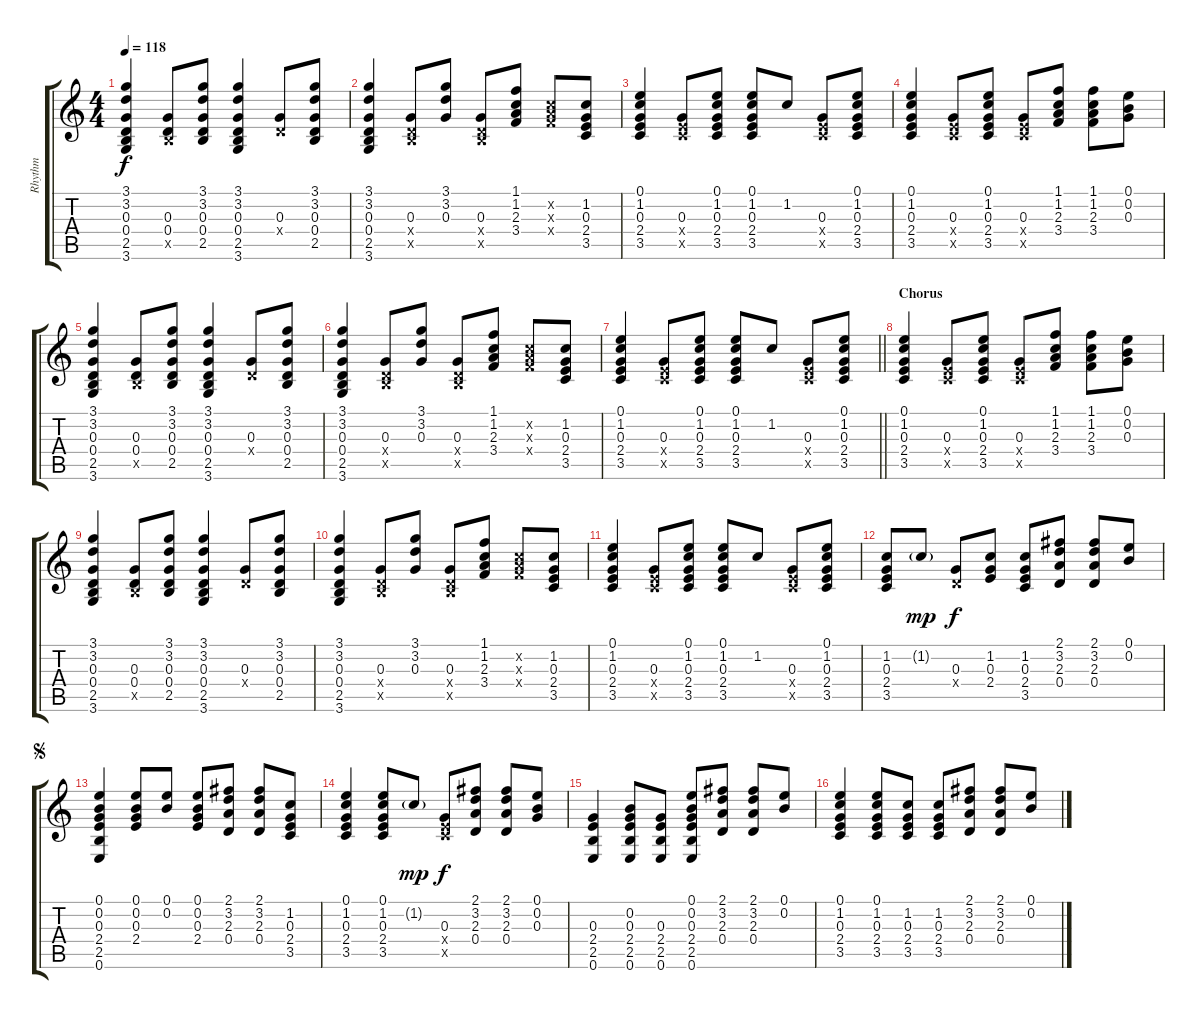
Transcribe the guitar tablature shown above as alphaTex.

\track ("Rhythm" "Rhythm") {instrument acousticguitarsteel}
\staff {score tabs}
\tuning (E4 B3 G3 D3 A2 E2) {hide}
\ts (4 4)
\tempo 118
\clef g2
\ks c
(3.1 3.2 0.3 0.4 2.5 3.6).4{dy f} (0.3 0.4 2.5{x}).8 (3.1 3.2 0.3 0.4 2.5).8 (3.1 3.2 0.3 0.4 2.5 3.6).4 (0.3 0.4{x}).8 (3.1 3.2 0.3 0.4 2.5).8 |
(3.1 3.2 0.3 0.4 2.5 3.6).4 (0.3 0.4{x} 2.5{x}).8 (3.1 3.2 0.3).8 (0.3 0.4{x} 2.5{x}).8 (1.1 1.2 2.3 3.4).8 (1.2{x} 2.3{x} 3.4{x}).8 (1.2 0.3 2.4 3.5).8 |
(0.1 1.2 0.3 2.4 3.5).4 (0.3 2.4{x} 3.5{x}).8 (0.1 1.2 0.3 2.4 3.5).8 (0.1 1.2 0.3 2.4 3.5).8 1.2.8 (0.3 2.4{x} 3.5{x}).8 (0.1 1.2 0.3 2.4 3.5).8 |
(0.1 1.2 0.3 2.4 3.5).4 (0.3 2.4{x} 3.5{x}).8 (0.1 1.2 0.3 2.4 3.5).8 (0.3 2.4{x} 3.5{x}).8 (1.1 1.2 2.3 3.4).8 (1.1 1.2 2.3 3.4).8 (0.1 0.2 0.3).8 |
(3.1 3.2 0.3 0.4 2.5 3.6).4 (0.3 0.4 2.5{x}).8 (3.1 3.2 0.3 0.4 2.5).8 (3.1 3.2 0.3 0.4 2.5 3.6).4 (0.3 0.4{x}).8 (3.1 3.2 0.3 0.4 2.5).8 |
(3.1 3.2 0.3 0.4 2.5 3.6).4 (0.3 0.4{x} 2.5{x}).8 (3.1 3.2 0.3).8 (0.3 0.4{x} 2.5{x}).8 (1.1 1.2 2.3 3.4).8 (1.2{x} 2.3{x} 3.4{x}).8 (1.2 0.3 2.4 3.5).8 |
\barLineRight lightlight
(0.1 1.2 0.3 2.4 3.5).4 (0.3 2.4{x} 3.5{x}).8 (0.1 1.2 0.3 2.4 3.5).8 (0.1 1.2 0.3 2.4 3.5).8 1.2.8 (0.3 2.4{x} 3.5{x}).8 (0.1 1.2 0.3 2.4 3.5).8 |
\section ("" "Chorus")
(0.1 1.2 0.3 2.4 3.5).4 (0.3 2.4{x} 3.5{x}).8 (0.1 1.2 0.3 2.4 3.5).8 (0.3 2.4{x} 3.5{x}).8 (1.1 1.2 2.3 3.4).8 (1.1 1.2 2.3 3.4).8 (0.1 0.2 0.3).8 |
(3.1 3.2 0.3 0.4 2.5 3.6).4 (0.3 0.4 2.5{x}).8 (3.1 3.2 0.3 0.4 2.5).8 (3.1 3.2 0.3 0.4 2.5 3.6).4 (0.3 0.4{x}).8 (3.1 3.2 0.3 0.4 2.5).8 |
(3.1 3.2 0.3 0.4 2.5 3.6).4 (0.3 0.4{x} 2.5{x}).8 (3.1 3.2 0.3).8 (0.3 0.4{x} 2.5{x}).8 (1.1 1.2 2.3 3.4).8 (1.2{x} 2.3{x} 3.4{x}).8 (1.2 0.3 2.4 3.5).8 |
(0.1 1.2 0.3 2.4 3.5).4 (0.3 2.4{x} 3.5{x}).8 (0.1 1.2 0.3 2.4 3.5).8 (0.1 1.2 0.3 2.4 3.5).8 1.2.8 (0.3 2.4{x} 3.5{x}).8 (0.1 1.2 0.3 2.4 3.5).8 |
(1.2 0.3 2.4 3.5).8 1.2{g}.8{dy mp} (0.3 0.4{x}).8{dy f} (1.2 0.3 2.4).8 (1.2 0.3 2.4 3.5).8 (2.1 3.2 2.3 0.4).8 (2.1 3.2 2.3 0.4).8 (0.1 0.2).8 |
\jump segno
(0.1 0.2 0.3 2.4 2.5 0.6).4 (0.1 0.2 0.3 2.4).8 (0.1 0.2).8 (0.1 0.2 0.3 2.4).8 (2.1 3.2 2.3 0.4).8 (2.1 3.2 2.3 0.4).8 (1.2 0.3 2.4 3.5).8 |
(0.1 1.2 0.3 2.4 3.5).4 (0.1 1.2 0.3 2.4 3.5).8 1.2{g}.8{dy mp} (0.3 2.4{x} 3.5{x}).8{dy f} (2.1 3.2 2.3 0.4).8 (2.1 3.2 2.3 0.4).8 (0.1 0.2 0.3).8 |
(0.3 2.4 2.5 0.6).4 (0.2 0.3 2.4 2.5 0.6).8 (0.3 2.4 2.5 0.6).8 (0.1 0.2 0.3 2.4 2.5 0.6).8 (2.1 3.2 2.3 0.4).8 (2.1 3.2 2.3 0.4).8 (0.1 0.2).8 |
(0.1 1.2 0.3 2.4 3.5).4 (0.1 1.2 0.3 2.4 3.5).8 (1.2 0.3 2.4 3.5).8 (1.2 0.3 2.4 3.5).8 (2.1 3.2 2.3 0.4).8 (2.1 3.2 2.3 0.4).8 (0.1 0.2).8
